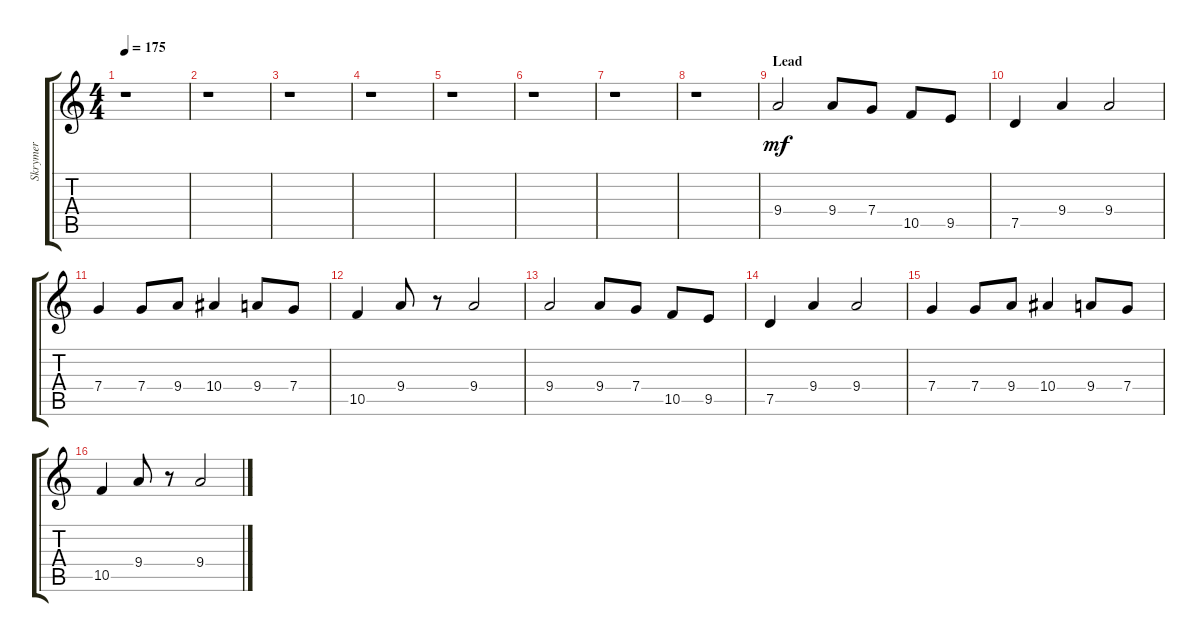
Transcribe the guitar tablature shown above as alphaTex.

\track ("Skrymer" "Skrymer") {instrument distortionguitar}
\staff {score tabs}
\tuning (D4 A3 F3 C3 G2 D2) {hide}
\ts (4 4)
\tempo 175
\clef g2
\ks c
r.1{dy mf} |
r.1 |
r.1 |
r.1 |
r.1 |
r.1 |
r.1 |
r.1 |
\section ("" "Lead")
9.4.2 9.4.8 7.4.8 10.5.8 9.5.8 |
7.5.4 9.4.4 9.4.2 |
7.4.4 7.4.8 9.4.8 10.4.4 9.4.8 7.4.8 |
10.5.4 9.4.8 r.8 9.4.2 |
9.4.2 9.4.8 7.4.8 10.5.8 9.5.8 |
7.5.4 9.4.4 9.4.2 |
7.4.4 7.4.8 9.4.8 10.4.4 9.4.8 7.4.8 |
10.5.4 9.4.8 r.8 9.4.2
